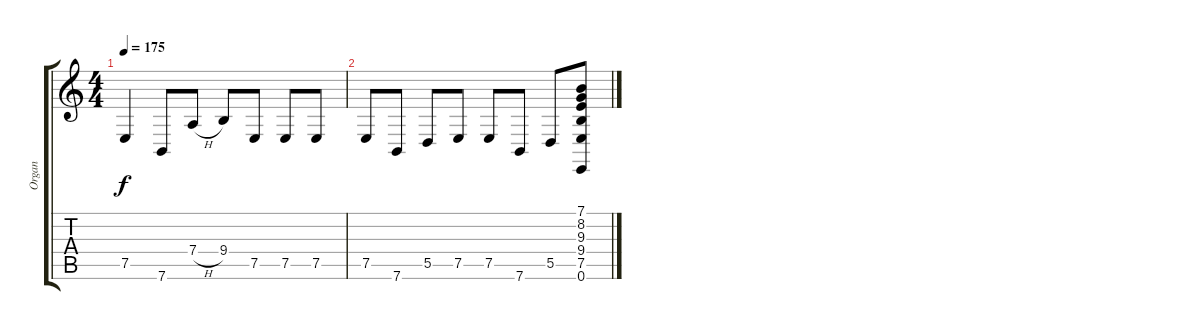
\track ("Organ" "Organ") {instrument churchorgan}
\staff {score tabs}
\tuning (E4 B3 G3 D3 A2 E2) {hide}
\ts (4 4)
\tempo 175
\clef g2
\ks c
7.5.4{dy f} 7.6.8 7.4{h}.8 9.4.8 7.5.8 7.5.8 7.5.8 |
7.5.8 7.6.8 5.5.8 7.5.8 7.5.8 7.6.8 5.5.8 (7.1 8.2 9.3 9.4 7.5 0.6).8
